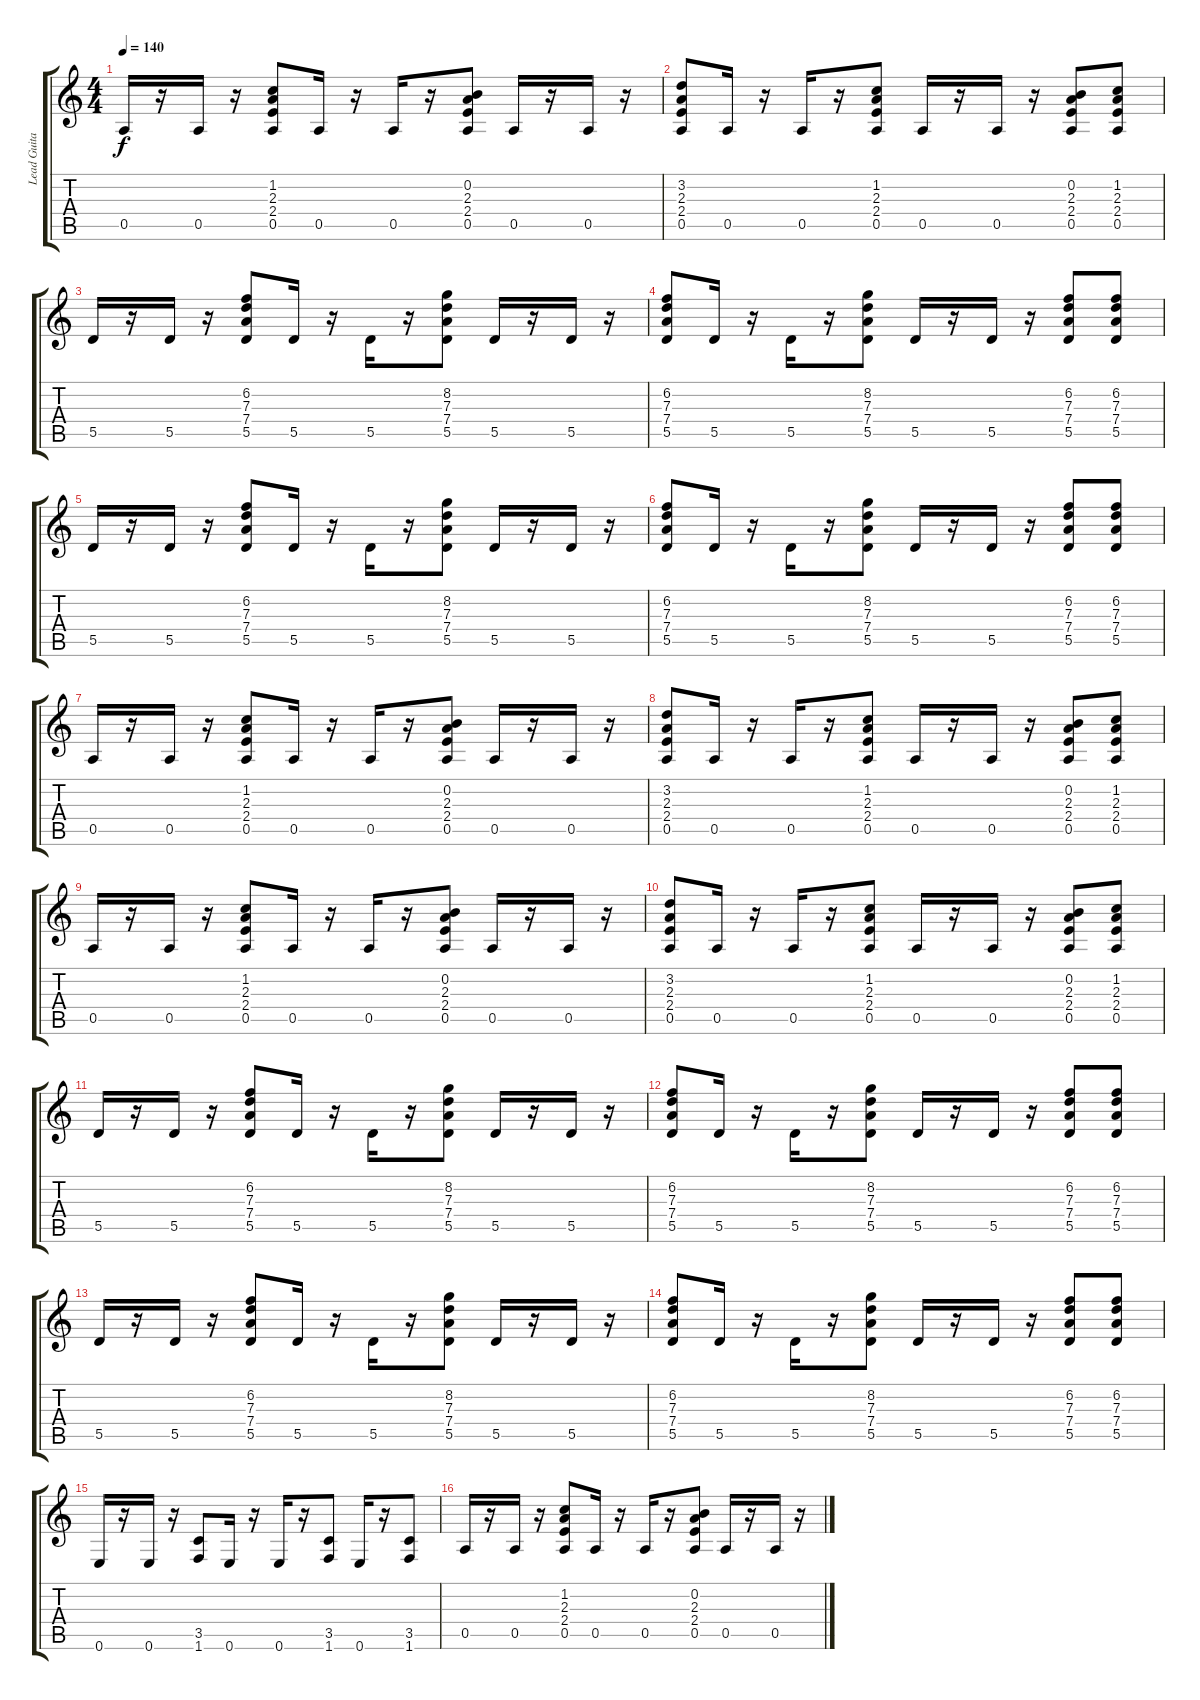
\track ("Lead Guitar" "Lead Guita") {instrument distortionguitar}
\staff {score tabs}
\tuning (E4 B3 G3 D3 A2 E2) {hide}
\ts (4 4)
\tempo 140
\clef g2
\ks c
0.5.16{dy f} r.16 0.5.16 r.16 (1.2 2.3 2.4 0.5).8 0.5.16 r.16 0.5.16 r.16 (0.2 2.3 2.4 0.5).8 0.5.16 r.16 0.5.16 r.16 |
(3.2 2.3 2.4 0.5).8 0.5.16 r.16 0.5.16 r.16 (1.2 2.3 2.4 0.5).8 0.5.16 r.16 0.5.16 r.16 (0.2 2.3 2.4 0.5).8 (1.2 2.3 2.4 0.5).8 |
5.5.16 r.16 5.5.16 r.16 (6.2 7.3 7.4 5.5).8 5.5.16 r.16 5.5.16 r.16 (8.2 7.3 7.4 5.5).8 5.5.16 r.16 5.5.16 r.16 |
(6.2 7.3 7.4 5.5).8 5.5.16 r.16 5.5.16 r.16 (8.2 7.3 7.4 5.5).8 5.5.16 r.16 5.5.16 r.16 (6.2 7.3 7.4 5.5).8 (6.2 7.3 7.4 5.5).8 |
5.5.16 r.16 5.5.16 r.16 (6.2 7.3 7.4 5.5).8 5.5.16 r.16 5.5.16 r.16 (8.2 7.3 7.4 5.5).8 5.5.16 r.16 5.5.16 r.16 |
(6.2 7.3 7.4 5.5).8 5.5.16 r.16 5.5.16 r.16 (8.2 7.3 7.4 5.5).8 5.5.16 r.16 5.5.16 r.16 (6.2 7.3 7.4 5.5).8 (6.2 7.3 7.4 5.5).8 |
0.5.16 r.16 0.5.16 r.16 (1.2 2.3 2.4 0.5).8 0.5.16 r.16 0.5.16 r.16 (0.2 2.3 2.4 0.5).8 0.5.16 r.16 0.5.16 r.16 |
(3.2 2.3 2.4 0.5).8 0.5.16 r.16 0.5.16 r.16 (1.2 2.3 2.4 0.5).8 0.5.16 r.16 0.5.16 r.16 (0.2 2.3 2.4 0.5).8 (1.2 2.3 2.4 0.5).8 |
0.5.16 r.16 0.5.16 r.16 (1.2 2.3 2.4 0.5).8 0.5.16 r.16 0.5.16 r.16 (0.2 2.3 2.4 0.5).8 0.5.16 r.16 0.5.16 r.16 |
(3.2 2.3 2.4 0.5).8 0.5.16 r.16 0.5.16 r.16 (1.2 2.3 2.4 0.5).8 0.5.16 r.16 0.5.16 r.16 (0.2 2.3 2.4 0.5).8 (1.2 2.3 2.4 0.5).8 |
5.5.16 r.16 5.5.16 r.16 (6.2 7.3 7.4 5.5).8 5.5.16 r.16 5.5.16 r.16 (8.2 7.3 7.4 5.5).8 5.5.16 r.16 5.5.16 r.16 |
(6.2 7.3 7.4 5.5).8 5.5.16 r.16 5.5.16 r.16 (8.2 7.3 7.4 5.5).8 5.5.16 r.16 5.5.16 r.16 (6.2 7.3 7.4 5.5).8 (6.2 7.3 7.4 5.5).8 |
5.5.16 r.16 5.5.16 r.16 (6.2 7.3 7.4 5.5).8 5.5.16 r.16 5.5.16 r.16 (8.2 7.3 7.4 5.5).8 5.5.16 r.16 5.5.16 r.16 |
(6.2 7.3 7.4 5.5).8 5.5.16 r.16 5.5.16 r.16 (8.2 7.3 7.4 5.5).8 5.5.16 r.16 5.5.16 r.16 (6.2 7.3 7.4 5.5).8 (6.2 7.3 7.4 5.5).8 |
0.6.16 r.16 0.6.16 r.16 (3.5 1.6).8 0.6.16 r.16 0.6.16 r.16 (3.5 1.6).8 0.6.16 r.16 (3.5 1.6).8 |
0.5.16 r.16 0.5.16 r.16 (1.2 2.3 2.4 0.5).8 0.5.16 r.16 0.5.16 r.16 (0.2 2.3 2.4 0.5).8 0.5.16 r.16 0.5.16 r.16
